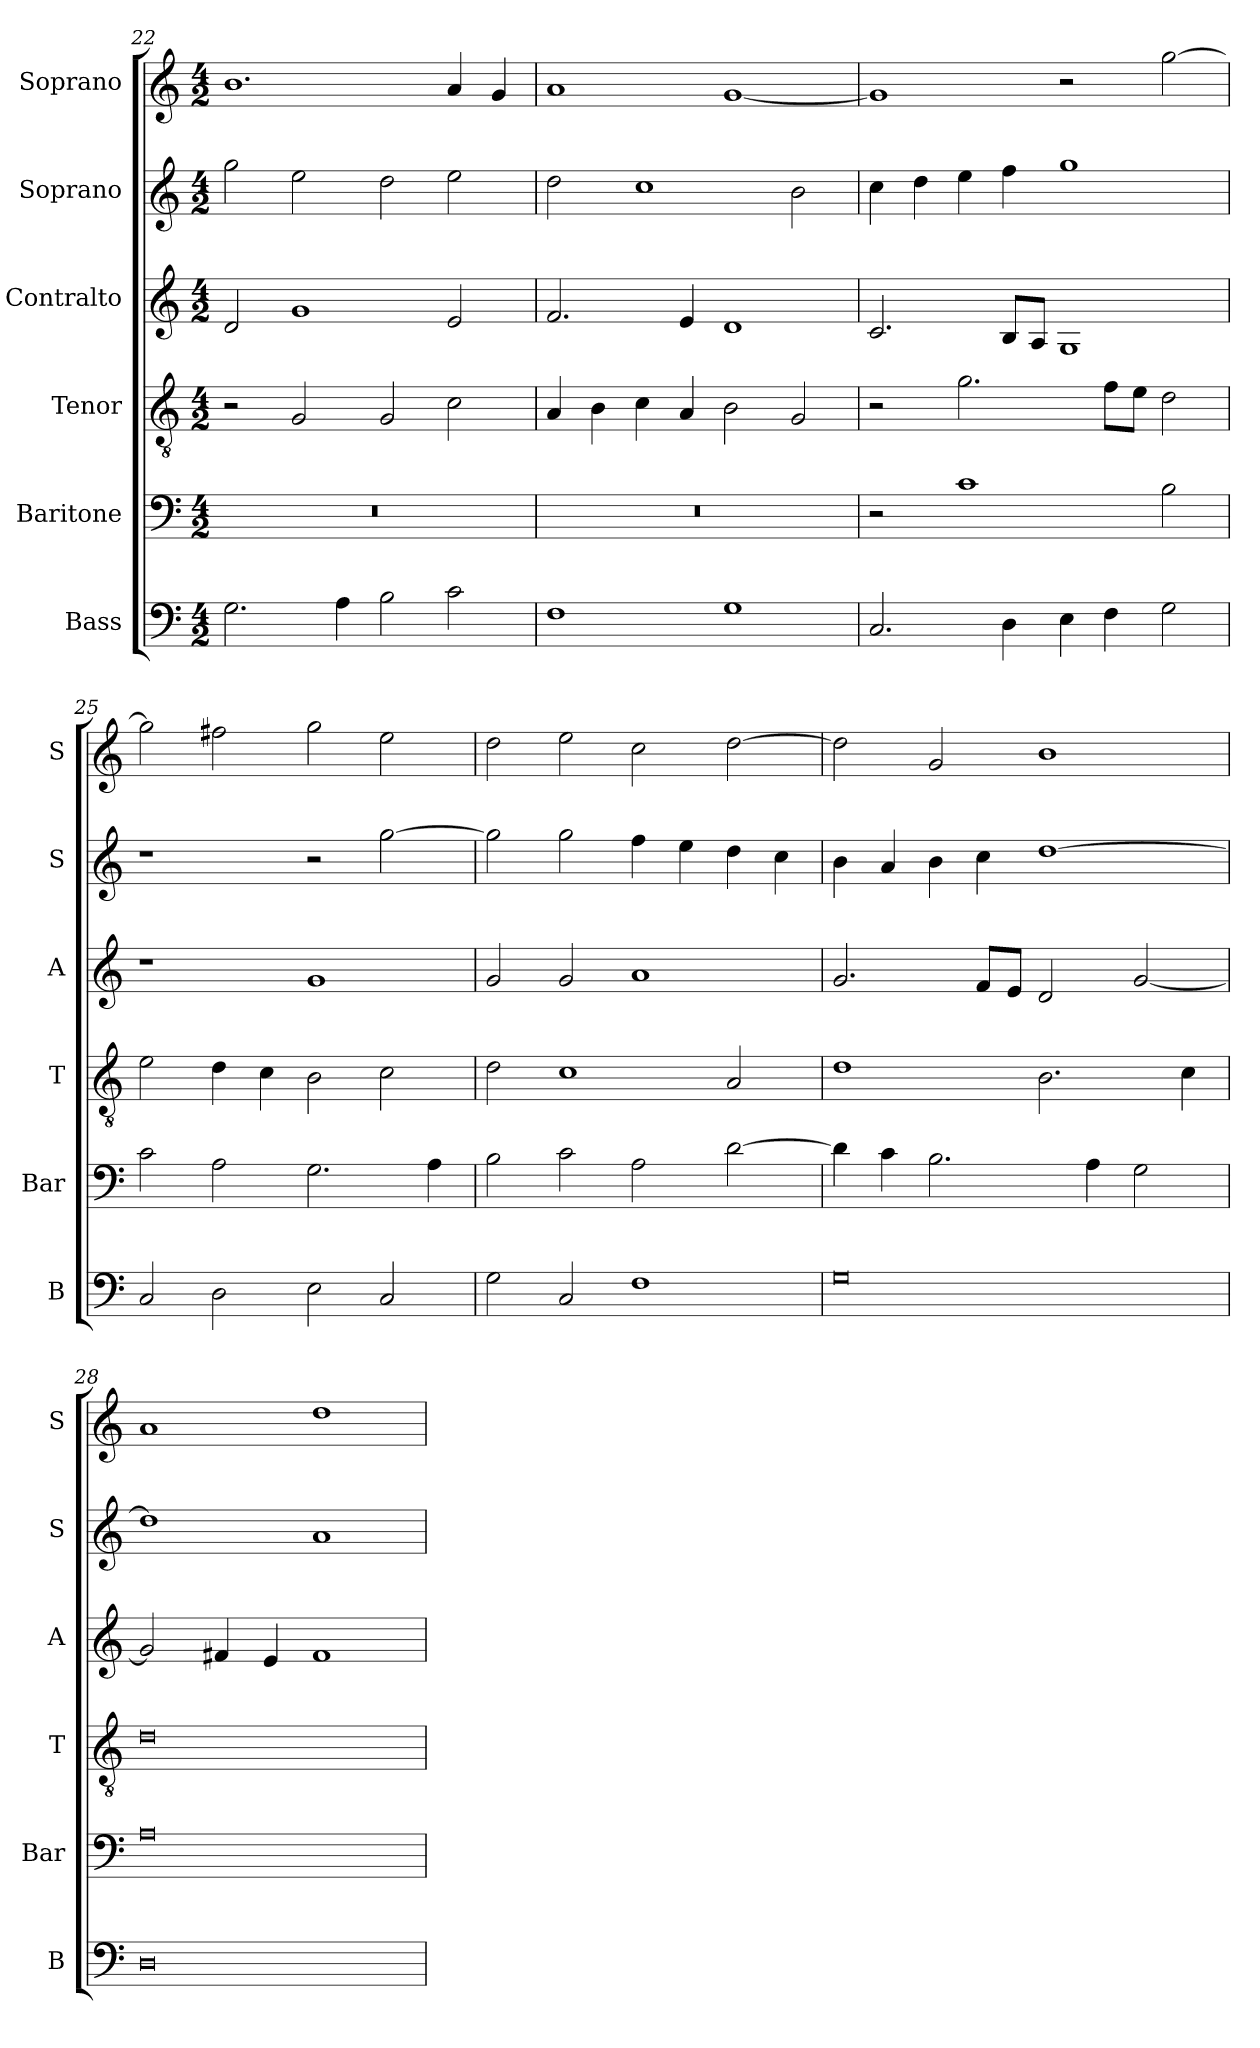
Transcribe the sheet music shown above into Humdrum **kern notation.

**kern	**kern	**kern	**kern	**kern	**kern
*part6	*part5	*part4	*part3	*part2	*part1
*staff6	*staff5	*staff4	*staff3	*staff2	*staff1
*I"Bass	*I"Baritone	*I"Tenor	*I"Contralto	*I"Soprano	*I"Soprano
*I'B	*I'Bar	*I'T	*I'A	*I'S	*I'S
*clefF4	*clefF4	*clefGv2	*clefG2	*clefG2	*clefG2
*k[]	*k[]	*k[]	*k[]	*k[]	*k[]
*G:mix	*G:mix	*G:mix	*G:mix	*G:mix	*G:mix
*M4/2	*M4/2	*M4/2	*M4/2	*M4/2	*M4/2
=22	=22	=22	=22	=22	=22
2.G	0r	2r	2d	2gg	1.b
.	.	2G	1g	2ee	.
4A	.	.	.	.	.
2B	.	2G	.	2dd	.
2c	.	2c	2e	2ee	4a
.	.	.	.	.	4g
=23	=23	=23	=23	=23	=23
1F	0r	4A	2.f	2dd	1a
.	.	4B	.	.	.
.	.	4c	.	1cc	.
.	.	4A	4e	.	.
1G	.	2B	1d	.	[1g
.	.	2G	.	2b	.
=24	=24	=24	=24	=24	=24
2.C	2r	2r	2.c	4cc	1g]
.	.	.	.	4dd	.
.	1c	2.g	.	4ee	.
4D	.	.	8B/L	4ff	.
.	.	.	8A/J	.	.
4E	.	.	1G	1gg	2r
4F	.	8f\L	.	.	.
.	.	8e\J	.	.	.
2G	2B	2d	.	.	[2gg
=25	=25	=25	=25	=25	=25
2C	2c	2e	1r	1r	2gg]
2D	2A	4d	.	.	2ff#X
.	.	4c	.	.	.
2E	2.G	2B	1g	2r	2gg
2C	.	2c	.	[2gg	2ee
.	4A	.	.	.	.
=26	=26	=26	=26	=26	=26
2G	2B	2d	2g	2gg]	2dd
2C	2c	1c	2g	2gg	2ee
1F	2A	.	1a	4ff	2cc
.	.	.	.	4ee	.
.	[2d	2A	.	4dd	[2dd
.	.	.	.	4cc	.
=27	=27	=27	=27	=27	=27
0G	4d]	1d	2.g	4b	2dd]
.	4c	.	.	4a	.
.	2.B	.	.	4b	2g
.	.	.	8f/L	4cc	.
.	.	.	8e/J	.	.
.	.	2.B	2d	[1dd	1b
.	4A	.	.	.	.
.	2G	.	[2g	.	.
.	.	4c	.	.	.
=28	=28	=28	=28	=28	=28
0D	0A	0d	2g]	1dd]	1a
.	.	.	4f#X	.	.
.	.	.	4e	.	.
.	.	.	1f#	1a	1dd
=	=	=	=	=	=
*-	*-	*-	*-	*-	*-
